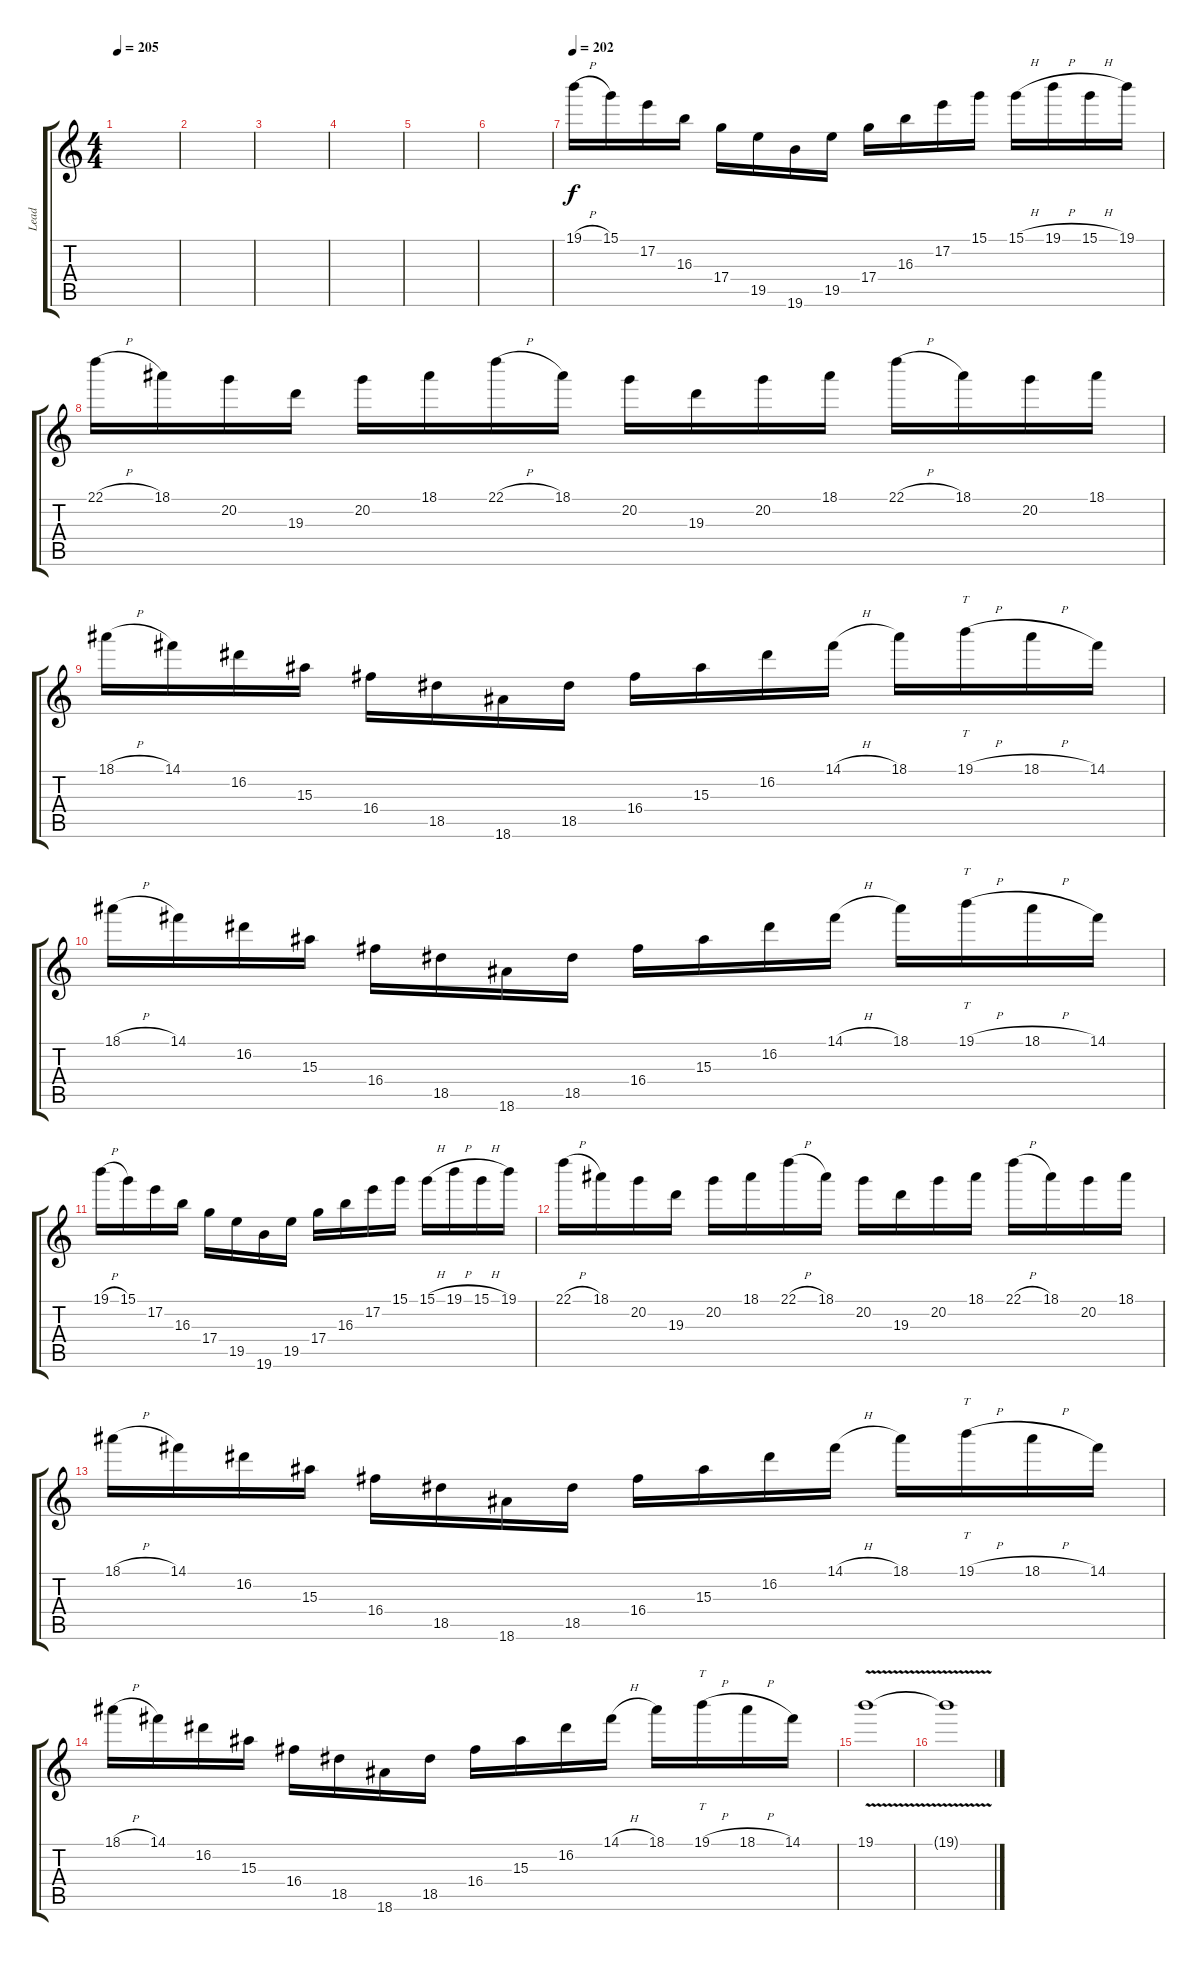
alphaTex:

\track ("Lead" "Lead") {instrument distortionguitar bank 255}
\staff {score tabs}
\tuning (E4 B3 G3 D3 A2 E2) {hide}
\ts (4 4)
\tempo 205
\clef g2
\ks c
|
|
|
|
|
|
\tempo 202
19.1{h}.16 15.1.16 17.2.16 16.3.16 17.4.16 19.5.16 19.6.16 19.5.16 17.4.16 16.3.16 17.2.16 15.1.16 15.1{h}.16 19.1{h}.16 15.1{h}.16 19.1.16 |
22.1{h}.16 18.1.16 20.2.16 19.3.16 20.2.16 18.1.16 22.1{h}.16 18.1.16 20.2.16 19.3.16 20.2.16 18.1.16 22.1{h}.16 18.1.16 20.2.16 18.1.16 |
18.1{h}.16 14.1.16 16.2.16 15.3.16 16.4.16 18.5.16 18.6.16 18.5.16 16.4.16 15.3.16 16.2.16 14.1{h}.16 18.1.16 19.1{h}.16{tt} 18.1{h}.16 14.1.16 |
18.1{h}.16 14.1.16 16.2.16 15.3.16 16.4.16 18.5.16 18.6.16 18.5.16 16.4.16 15.3.16 16.2.16 14.1{h}.16 18.1.16 19.1{h}.16{tt} 18.1{h}.16 14.1.16 |
19.1{h}.16 15.1.16 17.2.16 16.3.16 17.4.16 19.5.16 19.6.16 19.5.16 17.4.16 16.3.16 17.2.16 15.1.16 15.1{h}.16 19.1{h}.16 15.1{h}.16 19.1.16 |
22.1{h}.16 18.1.16 20.2.16 19.3.16 20.2.16 18.1.16 22.1{h}.16 18.1.16 20.2.16 19.3.16 20.2.16 18.1.16 22.1{h}.16 18.1.16 20.2.16 18.1.16 |
18.1{h}.16 14.1.16 16.2.16 15.3.16 16.4.16 18.5.16 18.6.16 18.5.16 16.4.16 15.3.16 16.2.16 14.1{h}.16 18.1.16 19.1{h}.16{tt} 18.1{h}.16 14.1.16 |
18.1{h}.16 14.1.16 16.2.16 15.3.16 16.4.16 18.5.16 18.6.16 18.5.16 16.4.16 15.3.16 16.2.16 14.1{h}.16 18.1.16 19.1{h}.16{tt} 18.1{h}.16 14.1.16 |
19.1{v}.1 |
19.1{t}.1{volume 0}
